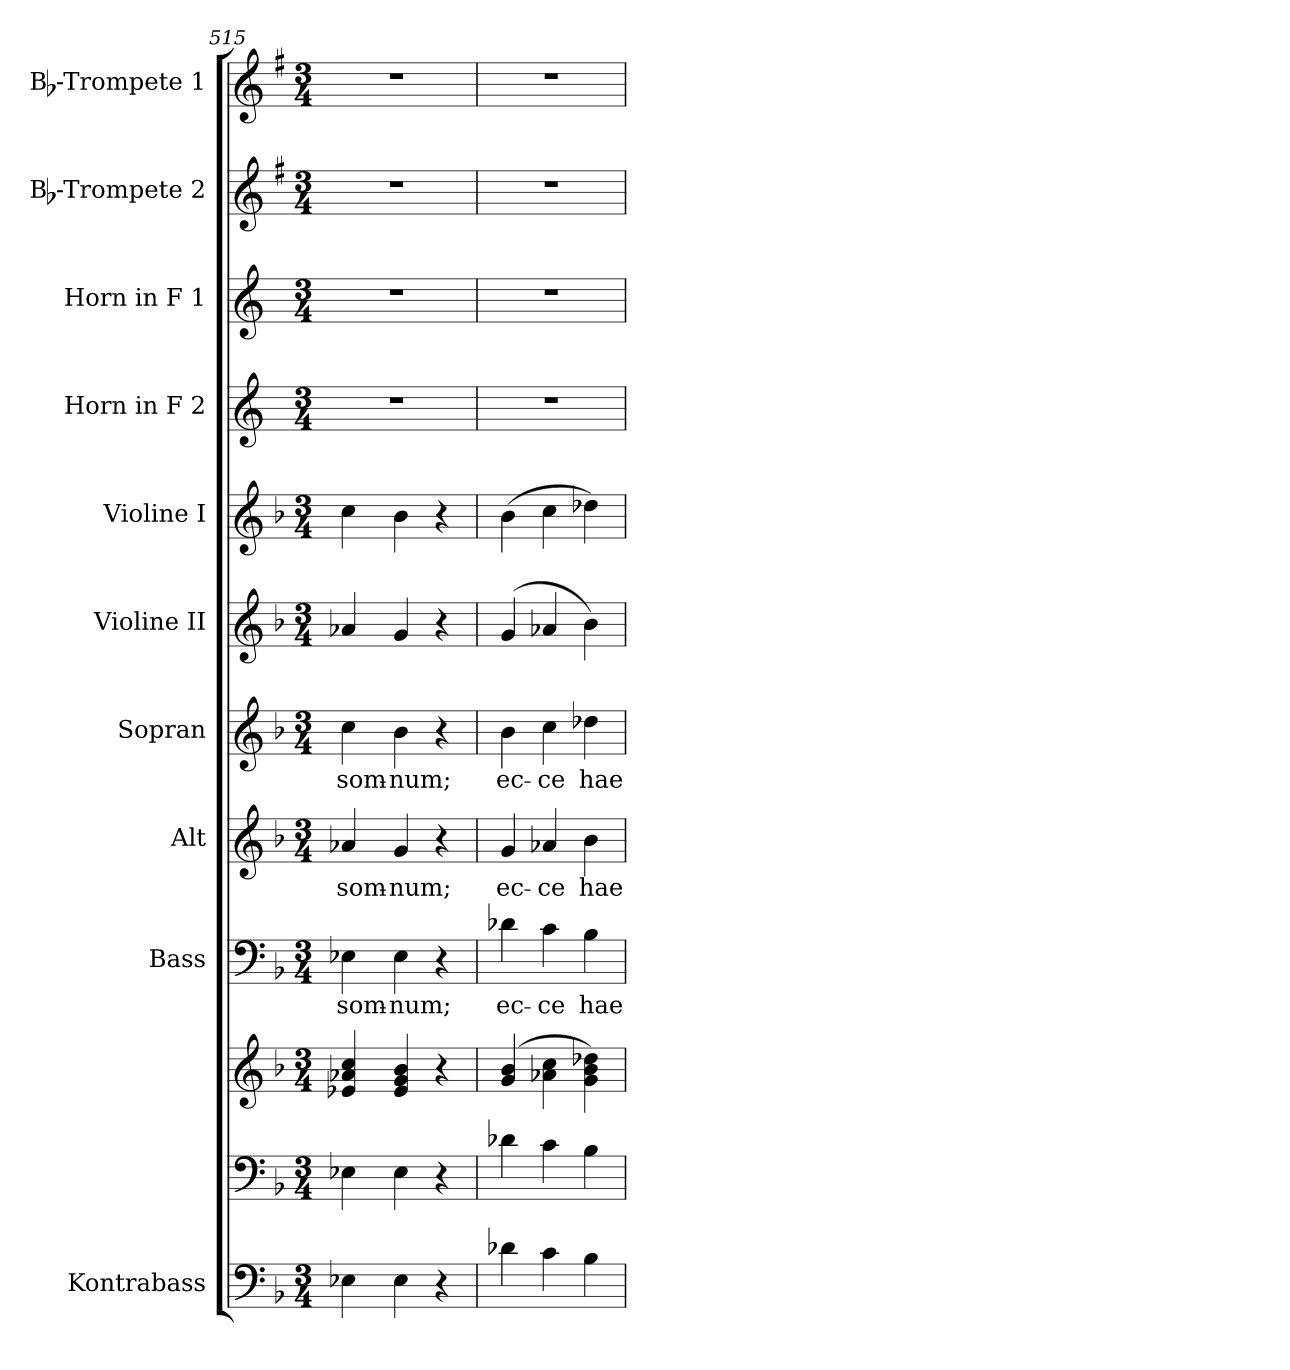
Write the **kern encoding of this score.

**kern	**kern	**kern	**kern	**text	**kern	**text	**kern	**text	**kern	**kern	**kern	**kern	**kern	**kern
*part11	*part10	*part10	*part9	*part9	*part8	*part8	*part7	*part7	*part6	*part5	*part4	*part3	*part2	*part1
*staff12	*staff11	*staff10	*staff9	*staff9	*staff8	*staff8	*staff7	*staff7	*staff6	*staff5	*staff4	*staff3	*staff2	*staff1
*I"Kontrabass	*	*	*I"Bass	*	*I"Alt	*	*I"Sopran	*	*I"Violine II	*I"Violine I	*I"Horn in F 2	*I"Horn in F 1	*I"Bb-Trompete 2	*I"Bb-Trompete 1
*I'Kb.	*	*	*I'B.	*	*I'A.	*	*I'S.	*	*I'Vl. II	*I'Vl. I	*	*	*I'Bb Trp. 2	*I'Bb Trp. 1
*clefF4	*clefF4	*clefG2	*clefF4	*	*clefG2	*	*clefG2	*	*clefG2	*clefG2	*clefG2	*clefG2	*clefG2	*clefG2
*ITrd7c12	*	*	*	*	*	*	*	*	*	*	*ITrd4c7	*ITrd4c7	*ITrd1c2	*ITrd1c2
*k[b-]	*k[b-]	*k[b-]	*k[b-]	*	*k[b-]	*	*k[b-]	*	*k[b-]	*k[b-]	*k[b-]	*k[b-]	*k[b-]	*k[b-]
*F:	*F:	*F:	*F:	*	*F:	*	*F:	*	*F:	*F:	*F:	*F:	*F:	*F:
*M3/4	*M3/4	*M3/4	*M3/4	*	*M3/4	*	*M3/4	*	*M3/4	*M3/4	*M3/4	*M3/4	*M3/4	*M3/4
=515	=515	=515	=515	=515	=515	=515	=515	=515	=515	=515	=515	=515	=515	=515
!	!	!	!	!LO:LY:b	!	!LO:LY:b	!	!LO:LY:b	!	!	!	!	!	!
4EE-X\	4E-X\	4e-X/ 4a-X/ 4cc/	4E-X\	som-	4a-X/	som-	4cc\	som-	4a-X/	4cc\	2.r	2.r	2.r	2.r
!	!	!	!	!LO:LY:b	!	!LO:LY:b	!	!LO:LY:b	!	!	!	!	!	!
4EE-\	4E-\	4e-/ 4g/ 4b-/	4E-\	-num;	4g/	-num;	4b-\	-num;	4g/	4b-\	.	.	.	.
4r	4r	4r	4r	.	4r	.	4r	.	4r	4r	.	.	.	.
=516	=516	=516	=516	=516	=516	=516	=516	=516	=516	=516	=516	=516	=516	=516
!	!	!	!	!LO:LY:b	!	!LO:LY:b	!	!LO:LY:b	!	!	!	!	!	!
4D-X\	4d-X\	(4g/ 4b-/	4d-X\	ec-	4g/	ec-	4b-\	ec-	(4g/	(>4b-\	2.r	2.r	2.r	2.r
!	!	!	!	!LO:LY:b	!	!LO:LY:b	!	!LO:LY:b	!	!	!	!	!	!
4C\	4c\	4a-X\ 4cc\	4c\	-ce	4a-X/	-ce	4cc\	-ce	4a-X/	4cc\	.	.	.	.
!	!	!	!	!LO:LY:b	!	!LO:LY:b	!	!LO:LY:b	!	!	!	!	!	!
4BB-\	4B-\	4g\ 4b-\ 4dd-X\)	4B-\	hae-	4b-\	hae-	4dd-X\	hae-	4b-\)	4dd-X\)	.	.	.	.
=	=	=	=	=	=	=	=	=	=	=	=	=	=	=
*-	*-	*-	*-	*-	*-	*-	*-	*-	*-	*-	*-	*-	*-	*-
